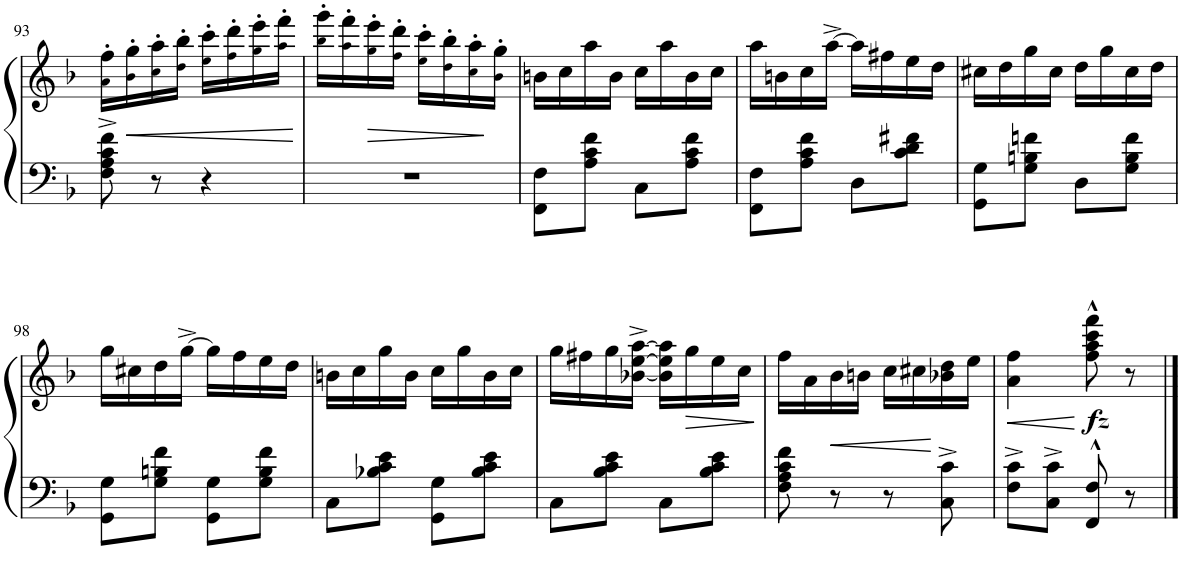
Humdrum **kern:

**kern	**kern	**dynam
*part1	*part1	*part1
*staff2	*staff1	*staff1/2
*I"Piano	*	*
*I'Pno.	*	*
!!LO:PB:g=z
*clefF4	*clefG2	*
*k[b-]	*k[b-]	*
*M2/4	*M2/4	*
=93	=93	=93
8F\^ 8A\^ 8c\^ 8f\^	16a!\' 16ff\'LL	.
!	!	!LO:HP:b
.	16b-!\' 16gg\'	<
8r	16cc!\' 16aa\'	.
.	16dd!\' 16bb-\'JJ	.
4r	16ee!\' 16ccc\'LL	.
.	16ff!\' 16ddd\'	.
.	16gg!\' 16eee\'	.
.	16aa!\' 16fff\'JJ	.
.	.	[
=94	=94	=94
2r	16bb-!\' 16ggg\'LL	.
.	16aa!\' 16fff\'	.
!	!	!LO:HP:b
.	16gg!\' 16eee\'	>
.	16ff!\' 16ddd\'JJ	.
.	16ee!\' 16ccc\'LL	.
.	16dd!\' 16bb-\'	.
.	16cc!\' 16aa\'	.
.	16b-!\' 16gg\'JJ	]
=95	=95	=95
8FF\ 8F\L	16bn\LL	.
.	16cc\	.
8A\ 8c\ 8f\J	16aa\	.
.	16b\JJ	.
8C\L	16cc\LL	.
.	16aa\	.
8A\ 8c\ 8f\J	16b\	.
.	16cc\JJ	.
=96	=96	=96
8FF\ 8F\L	16aa\LL	.
.	16bn\	.
8A\ 8c\ 8f\J	16cc\	.
.	[16aa^\JJ	.
8D\L	16aa\LL]	.
.	16ff#X\	.
8c\ 8d\ 8f#X\J	16ee\	.
.	16dd\JJ	.
=97	=97	=97
8GG\ 8G\L	16cc#X\LL	.
.	16dd\	.
8G\ 8Bn\ 8fn\J	16gg\	.
.	16cc#\JJ	.
8D\L	16dd\LL	.
.	16gg\	.
8G\ 8B\ 8f\J	16cc#\	.
.	16dd\JJ	.
!!LO:LB:g=z
=98	=98	=98
8GG\ 8G\L	16gg\LL	.
.	16cc#X\	.
8G\ 8Bn\ 8f\J	16dd\	.
.	[16gg^\JJ	.
8GG\ 8G\L	16gg\LL]	.
.	16ff\	.
8G\ 8B\ 8f\J	16ee\	.
.	16dd\JJ	.
=99	=99	=99
8C\L	16bn\LL	.
.	16cc\	.
8B-X\ 8c\ 8e\J	16gg\	.
.	16b\JJ	.
8GG\ 8G\L	16cc\LL	.
.	16gg\	.
8B-\ 8c\ 8e\J	16b\	.
.	16cc\JJ	.
=100	=100	=100
8C\L	16gg\LL	.
.	16ff#X\	.
8B-\ 8c\ 8e\J	16gg\	.
.	[16b-X\^ [16ee\^ [16aa\^JJ	.
8C\L	16b-\] 16ee\] 16aa\]LL	.
!	!	!LO:HP:b
.	16gg\	>
8B-\ 8c\ 8e\J	16ee\	.
.	16cc\JJ	.
.	.	]
=101	=101	=101
8F\ 8A\ 8c\ 8f\	16ff\LL	.
.	16a\	.
!	!	!LO:HP:b
8r	16b-\	<
.	16bn\JJ	.
8r	16cc\LL	.
.	16cc#X\	.
8C\^ 8c\^	16b-X\ 16dd\	[
.	16ee\JJ	.
=102	=102	=102
!	!	!LO:HP:b
8F\^ 8c\^L	4a\ 4ff\	<
8C\^ 8c\^J	.	.
!	!	!LO:DY:n=1:b
8FF/^^ 8F/^^	8ff\^^ 8aa\^^ 8ccc\^^ 8fff\^^	[ fz
8r	8r	.
==	==	==
*-	*-	*-
